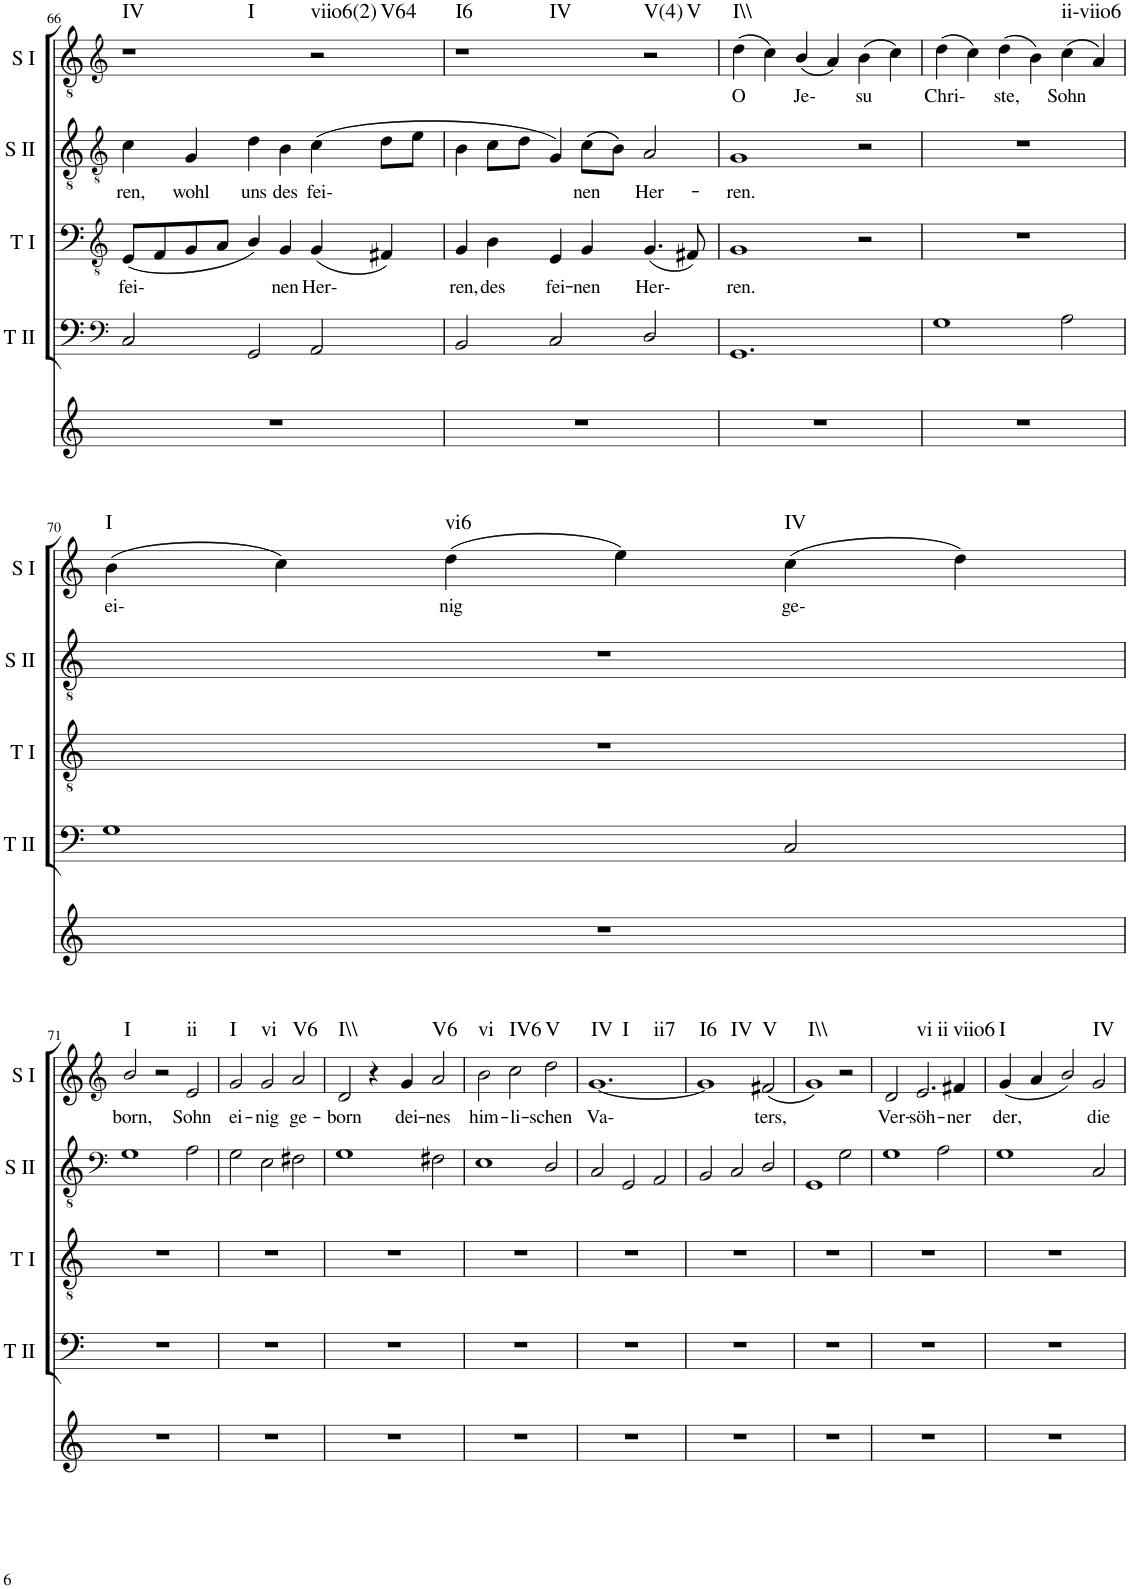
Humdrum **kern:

**kern	**kern	**kern	**text	**kern	**text	**kern	**text	**harte
*part5	*part4	*part3	*part3	*part2	*part2	*part1	*part1	*part1
*staff5	*staff4	*staff3	*staff3	*staff2	*staff2	*staff1	*staff1	*
*I"Continuo	*I"Tenor II	*I"Tenor I	*	*I"Soprano II	*	*I"Soprano I	*	*
*	*I'T II	*I'T I	*	*I'S II	*	*I'S I	*	*
!!LO:PB:g=z
*clefG2	*clefF4	*clefGv2	*	*clefGv2	*	*clefG2	*	*
*k[]	*k[]	*k[]	*	*k[]	*	*k[]	*	*
*M3/2	*M3/2	*M3/2	*	*M3/2	*	*M3/2	*	*
=66	=66	=66	=66	=66	=66	=66	=66	=66
!	!	!	!LO:LY:b	!	!LO:LY:b	!	!	!LO:H:n=1:kt=IV
!	!	!	!	!	!	!	!	!LO:H:n=2:kt=I
1.r	2C/	(8E/L	fei-	4c\	ren,	1r	.	N N
.	.	8F/	.	.	.	.	.	.
!	!	!	!	!	!LO:LY:b	!	!	!
.	.	8G/	.	4G/	wohl	.	.	.
.	.	8A/J	.	.	.	.	.	.
!	!	!	!	!	!LO:LY:b	!	!	!
.	2GG/	4B/)	.	4d\	uns	.	.	.
!	!	!	!LO:LY:b	!	!LO:LY:b	!	!	!
.	.	4G/	nen	4B\	des	.	.	.
!	!	!	!LO:LY:b	!	!LO:LY:b	!	!	!LO:H:n=1:kt=viio6(2)
!	!	!	!	!	!	!	!	!LO:H:n=2:kt=V64
.	2AA/	(4G/	Her-	(4c\	fei-	2r	.	N N
.	.	4F#X/)	.	8d\L	.	.	.	.
.	.	.	.	8e\J	.	.	.	.
=67	=67	=67	=67	=67	=67	=67	=67	=67
!	!	!	!LO:LY:b	!	!	!	!	!LO:H:n=1:kt=I6
!	!	!	!	!	!	!	!	!LO:H:n=2:kt=IV
1.r	2BB/	4G/	ren,	4B\	.	1r	.	N N
!	!	!	!LO:LY:b	!	!	!	!	!
.	.	4B\	des	8c\L	.	.	.	.
.	.	.	.	8d\J	.	.	.	.
!	!	!	!LO:LY:b	!	!	!	!	!
.	2C/	4E/	fei-	4G/)	.	.	.	.
!	!	!	!LO:LY:b	!	!LO:LY:b	!	!	!
.	.	4G/	nen	(8c\L	nen	.	.	.
.	.	.	.	8B\J)	.	.	.	.
!	!	!	!LO:LY:b	!	!LO:LY:b	!	!	!LO:H:n=1:kt=V(4)
!	!	!	!	!	!	!	!	!LO:H:n=2:kt=V
.	2D/	(4.G/	Her-	2A/	Her-	2r	.	N N
.	.	8F#X/)	.	.	.	.	.	.
=68	=68	=68	=68	=68	=68	=68	=68	=68
!	!	!	!LO:LY:b	!	!LO:LY:b	!	!LO:LY:b	!LO:H:kt=I\\
1.r	1.GG	1G	ren.	1G	ren.	(4dd\	O	N
.	.	.	.	.	.	4cc\)	.	.
!	!	!	!	!	!	!	!LO:LY:b	!
.	.	.	.	.	.	(4b/	Je-	.
.	.	.	.	.	.	4a/)	.	.
!	!	!	!	!	!	!	!LO:LY:b	!
.	.	2r	.	2r	.	(4b\	su	.
.	.	.	.	.	.	4cc\)	.	.
=69	=69	=69	=69	=69	=69	=69	=69	=69
!	!	!	!	!	!	!	!LO:LY:b	!
1.r	1G	1.r	.	1.r	.	(4dd\	Chri-	.
.	.	.	.	.	.	4cc\)	.	.
!	!	!	!	!	!	!	!LO:LY:b	!
.	.	.	.	.	.	(4dd\	ste,	.
.	.	.	.	.	.	4b\)	.	.
!	!	!	!	!	!	!	!LO:LY:b	!LO:H:kt=ii-viio6
.	2A\	.	.	.	.	(4cc\	Sohn	N
.	.	.	.	.	.	4a/)	.	.
!!LO:LB:g=z
=70	=70	=70	=70	=70	=70	=70	=70	=70
!	!	!	!	!	!	!	!LO:LY:b	!LO:H:kt=I
1.r	1G	1.r	.	1.r	.	(4b\	ei-	N
.	.	.	.	.	.	4cc\)	.	.
!	!	!	!	!	!	!	!LO:LY:b	!LO:H:kt=vi6
.	.	.	.	.	.	(4dd\	nig	N
.	.	.	.	.	.	4ee\)	.	.
!	!	!	!	!	!	!	!LO:LY:b	!LO:H:kt=IV
.	2C/	.	.	.	.	(4cc\	ge-	N
.	.	.	.	.	.	4dd\)	.	.
!!LO:LB:g=z
=71	=71	=71	=71	=71	=71	=71	=71	=71
*	*	*	*	*clefF4	*	*clefG2	*	*
!	!	!	!	!	!	!	!LO:LY:b	!LO:H:kt=I
1.r	1.r	1.r	.	1G	.	2b/	born,	N
.	.	.	.	.	.	2r	.	.
!	!	!	!	!	!	!	!LO:LY:b	!LO:H:kt=ii
.	.	.	.	2A\	.	2e/	Sohn	N
=72	=72	=72	=72	=72	=72	=72	=72	=72
!	!	!	!	!	!	!	!LO:LY:b	!LO:H:kt=I
1.r	1.r	1.r	.	2G\	.	2g/	ei-	N
!	!	!	!	!	!	!	!LO:LY:b	!LO:H:kt=vi
.	.	.	.	2E\	.	2g/	nig	N
!	!	!	!	!	!	!	!LO:LY:b	!LO:H:kt=V6
.	.	.	.	2F#X\	.	2a/	ge-	N
=73	=73	=73	=73	=73	=73	=73	=73	=73
!	!	!	!	!	!	!	!LO:LY:b	!LO:H:kt=I\\
1.r	1.r	1.r	.	1G	.	2d/	born	N
.	.	.	.	.	.	4r	.	.
!	!	!	!	!	!	!	!LO:LY:b	!
.	.	.	.	.	.	4g/	dei-	.
!	!	!	!	!	!	!	!LO:LY:b	!LO:H:kt=V6
.	.	.	.	2F#X\	.	2a/	nes	N
=74	=74	=74	=74	=74	=74	=74	=74	=74
!	!	!	!	!	!	!	!LO:LY:b	!LO:H:kt=vi
1.r	1.r	1.r	.	1E	.	2b\	him-	N
!	!	!	!	!	!	!	!LO:LY:b	!LO:H:kt=IV6
.	.	.	.	.	.	2cc\	li-	N
!	!	!	!	!	!	!	!LO:LY:b	!LO:H:kt=V
.	.	.	.	2D/	.	2dd\	schen	N
=75	=75	=75	=75	=75	=75	=75	=75	=75
!	!	!	!	!	!	!	!LO:LY:b	!LO:H:n=1:kt=IV
!	!	!	!	!	!	!	!	!LO:H:n=2:kt=I
!	!	!	!	!	!	!	!	!LO:H:n=3:kt=ii7
1.r	1.r	1.r	.	2C/	.	[1.g	Va-	N N N
.	.	.	.	2GG/	.	.	.	.
.	.	.	.	2AA/	.	.	.	.
=76	=76	=76	=76	=76	=76	=76	=76	=76
!	!	!	!	!	!	!	!	!LO:H:n=1:kt=I6
!	!	!	!	!	!	!	!	!LO:H:n=2:kt=IV
1.r	1.r	1.r	.	2BB/	.	1g]	.	N N
.	.	.	.	2C/	.	.	.	.
!	!	!	!	!	!	!	!LO:LY:b	!LO:H:kt=V
.	.	.	.	2D/	.	(2f#X/	ters,	N
=77	=77	=77	=77	=77	=77	=77	=77	=77
!	!	!	!	!	!	!	!	!LO:H:kt=I\\
1.r	1.r	1.r	.	1GG	.	1g)	.	N
.	.	.	.	2G\	.	2r	.	.
=78	=78	=78	=78	=78	=78	=78	=78	=78
!	!	!	!	!	!	!	!LO:LY:b	!
1.r	1.r	1.r	.	1G	.	2d/	Ver-	.
!	!	!	!	!	!	!	!LO:LY:b	!LO:H:n=1:kt=vi
!	!	!	!	!	!	!	!	!LO:H:n=2:kt=ii
.	.	.	.	.	.	2.e/	söh-	N N
.	.	.	.	2A\	.	.	.	.
!	!	!	!	!	!	!	!LO:LY:b	!LO:H:kt=viio6
.	.	.	.	.	.	4f#X/	ner	N
=79	=79	=79	=79	=79	=79	=79	=79	=79
!	!	!	!	!	!	!	!LO:LY:b	!LO:H:kt=I
1.r	1.r	1.r	.	1G	.	(4g/	der,	N
.	.	.	.	.	.	4a/	.	.
.	.	.	.	.	.	2b/)	.	.
!	!	!	!	!	!	!	!LO:LY:b	!LO:H:kt=IV
.	.	.	.	2C/	.	2g/	die	N
=	=	=	=	=	=	=	=	=
*-	*-	*-	*-	*-	*-	*-	*-	*-
